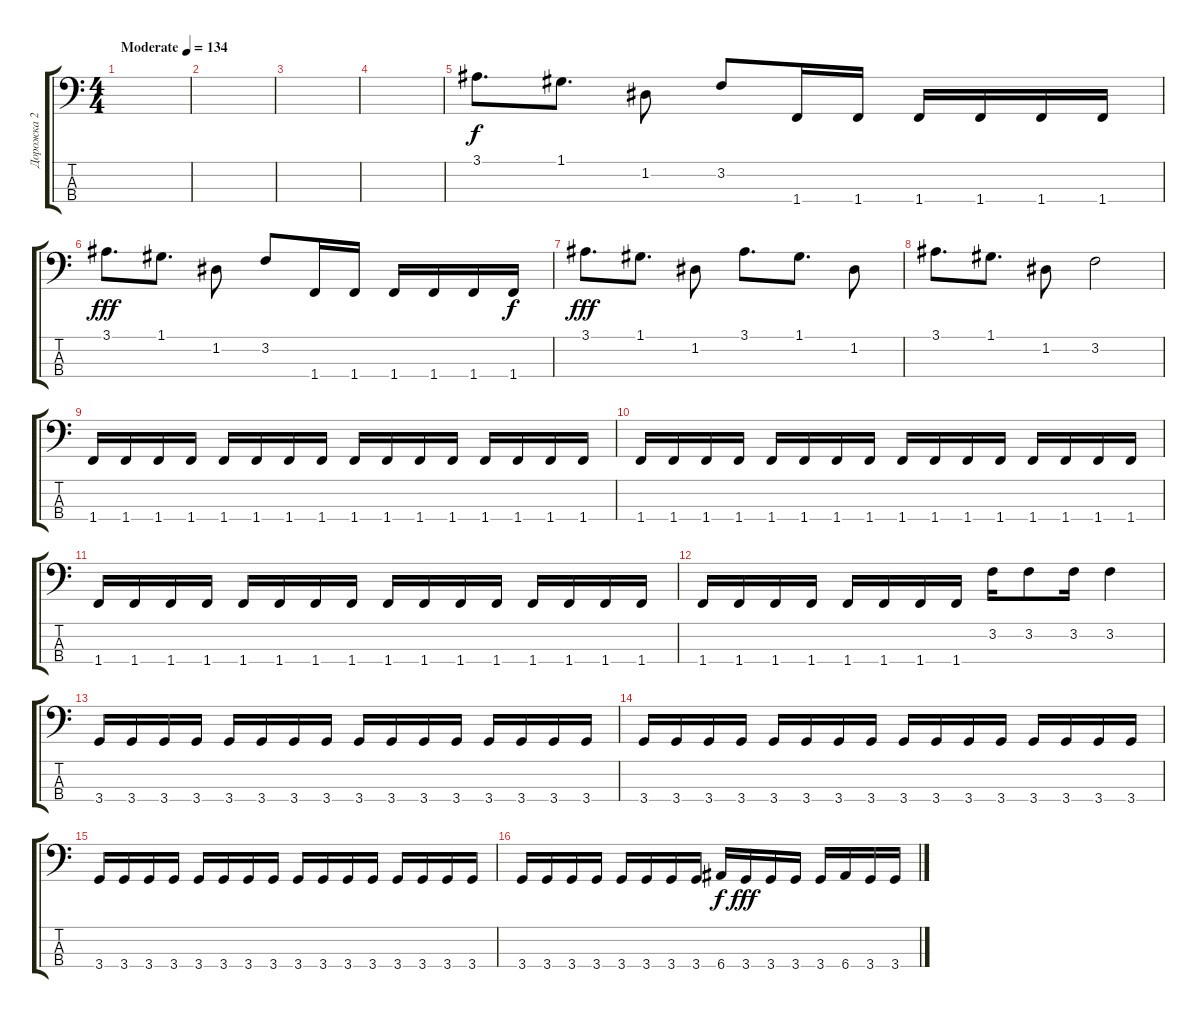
\track ("Дорожка 2" "Дорожка 2") {instrument electricbassfinger}
\staff {score tabs}
\tuning (G2 D2 A1 E1) {hide}
\ts (4 4)
\tempo (134 "Moderate")
\clef f4
\ks c
|
|
|
|
3.1.8{d} 1.1.8{d} 1.2.8 3.2.8 1.4.16 1.4.16 1.4.16 1.4.16 1.4.16 1.4.16{dy f} |
3.1.8{d dy fff} 1.1.8{d} 1.2.8 3.2.8 1.4.16 1.4.16 1.4.16 1.4.16 1.4.16 1.4.16{dy f} |
3.1.8{d dy fff} 1.1.8{d} 1.2.8 3.1.8{d} 1.1.8{d} 1.2.8 |
3.1.8{d} 1.1.8{d} 1.2.8 3.2.2 |
1.4.16 1.4.16 1.4.16 1.4.16 1.4.16 1.4.16 1.4.16 1.4.16 1.4.16 1.4.16 1.4.16 1.4.16 1.4.16 1.4.16 1.4.16 1.4.16 |
1.4.16 1.4.16 1.4.16 1.4.16 1.4.16 1.4.16 1.4.16 1.4.16 1.4.16 1.4.16 1.4.16 1.4.16 1.4.16 1.4.16 1.4.16 1.4.16 |
1.4.16 1.4.16 1.4.16 1.4.16 1.4.16 1.4.16 1.4.16 1.4.16 1.4.16 1.4.16 1.4.16 1.4.16 1.4.16 1.4.16 1.4.16 1.4.16 |
1.4.16 1.4.16 1.4.16 1.4.16 1.4.16 1.4.16 1.4.16 1.4.16 3.2.16 3.2.8 3.2.16 3.2.4 |
3.4.16 3.4.16 3.4.16 3.4.16 3.4.16 3.4.16 3.4.16 3.4.16 3.4.16 3.4.16 3.4.16 3.4.16 3.4.16 3.4.16 3.4.16 3.4.16 |
3.4.16 3.4.16 3.4.16 3.4.16 3.4.16 3.4.16 3.4.16 3.4.16 3.4.16 3.4.16 3.4.16 3.4.16 3.4.16 3.4.16 3.4.16 3.4.16 |
3.4.16 3.4.16 3.4.16 3.4.16 3.4.16 3.4.16 3.4.16 3.4.16 3.4.16 3.4.16 3.4.16 3.4.16 3.4.16 3.4.16 3.4.16 3.4.16 |
3.4.16 3.4.16 3.4.16 3.4.16 3.4.16 3.4.16 3.4.16 3.4.16 6.4.16{dy f} 3.4.16{dy fff} 3.4.16 3.4.16 3.4.16 6.4.16 3.4.16 3.4.16
